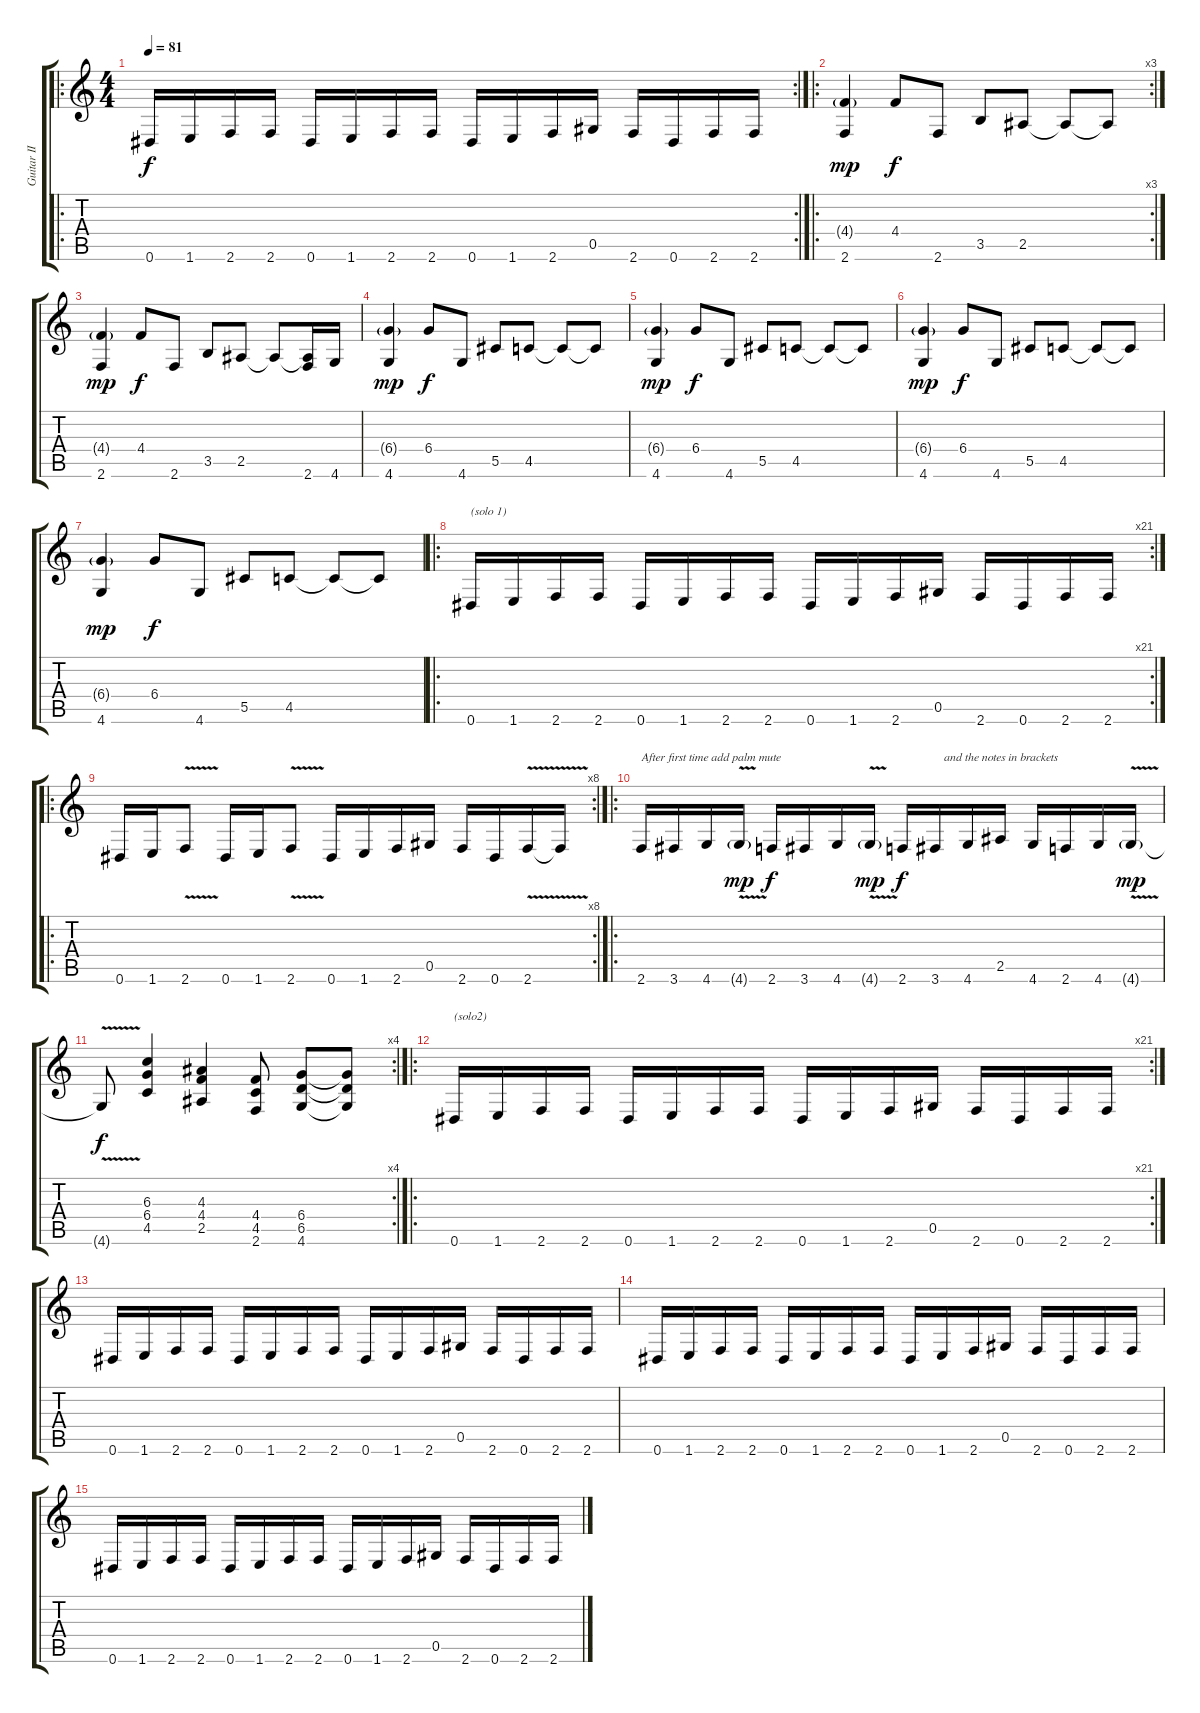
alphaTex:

\track ("Guitar II" "Guitar II") {instrument overdrivenguitar}
\staff {score tabs}
\tuning (Eb4 Bb3 Gb3 Db3 Ab2 Eb2) {hide}
\ro
\rc 2
\ts (4 4)
\tempo 81
\clef g2
\ks c
0.6.16{dy f} 1.6.16 2.6.16 2.6.16 0.6.16 1.6.16 2.6.16 2.6.16 0.6.16 1.6.16 2.6.16 0.5.16 2.6.16 0.6.16 2.6.16 2.6.16 |
\ro
\rc 3
(4.4{g} 2.6).4{dy mp} 4.4.8{dy f} 2.6.8 3.5.8 2.5.8 2.5{t}.8 2.5{t}.8 |
(4.4{g} 2.6).4{dy mp} 4.4.8{dy f} 2.6.8 3.5.8 2.5.8 2.5{t}.8 (2.5{t} 2.6).16 4.6.16 |
(6.4{g} 4.6).4{dy mp} 6.4.8{dy f} 4.6.8 5.5.8 4.5.8 4.5{t}.8 4.5{t}.8 |
(6.4{g} 4.6).4{dy mp} 6.4.8{dy f} 4.6.8 5.5.8 4.5.8 4.5{t}.8 4.5{t}.8 |
(6.4{g} 4.6).4{dy mp} 6.4.8{dy f} 4.6.8 5.5.8 4.5.8 4.5{t}.8 4.5{t}.8 |
(6.4{g} 4.6).4{dy mp} 6.4.8{dy f} 4.6.8 5.5.8 4.5.8 4.5{t}.8 4.5{t}.8 |
\ro
\rc 21
0.6.16{txt "(solo 1)"} 1.6.16 2.6.16 2.6.16 0.6.16 1.6.16 2.6.16 2.6.16 0.6.16 1.6.16 2.6.16 0.5.16 2.6.16 0.6.16 2.6.16 2.6.16 |
\ro
\rc 8
0.6.16 1.6.16 2.6{v}.8 0.6.16 1.6.16 2.6{v}.8 0.6.16 1.6.16 2.6.16 0.5.16 2.6.16 0.6.16 2.6{v}.16 2.6{t}.16 |
\ro
2.6.16{txt "After first time add palm mute"} 3.6.16 4.6.16 4.6{v g}.16{dy mp} 2.6.16{dy f} 3.6.16 4.6.16 4.6{v g}.16{dy mp} 2.6.16{dy f} 3.6.16{txt "   and the notes in brackets"} 4.6.16 2.5.16 4.6.16 2.6.16 4.6.16 4.6{v g}.16{dy mp} |
\rc 4
4.6{t}.8{dy f} (6.3 6.4 4.5).4 (4.3 4.4 2.5).4 (4.4 4.5 2.6).8 (6.4 6.5 4.6).8 (6.4{t} 6.5{t} 4.6{t}).8 |
\ro
\rc 21
0.6.16{txt "(solo2)"} 1.6.16 2.6.16 2.6.16 0.6.16 1.6.16 2.6.16 2.6.16 0.6.16 1.6.16 2.6.16 0.5.16 2.6.16 0.6.16 2.6.16 2.6.16 |
0.6.16 1.6.16 2.6.16 2.6.16 0.6.16 1.6.16 2.6.16 2.6.16 0.6.16 1.6.16 2.6.16 0.5.16 2.6.16 0.6.16 2.6.16 2.6.16 |
0.6.16 1.6.16 2.6.16 2.6.16 0.6.16 1.6.16 2.6.16 2.6.16 0.6.16 1.6.16 2.6.16 0.5.16 2.6.16 0.6.16 2.6.16 2.6.16 |
0.6.16 1.6.16 2.6.16 2.6.16 0.6.16 1.6.16 2.6.16 2.6.16 0.6.16 1.6.16 2.6.16 0.5.16 2.6.16 0.6.16 2.6.16 2.6.16
